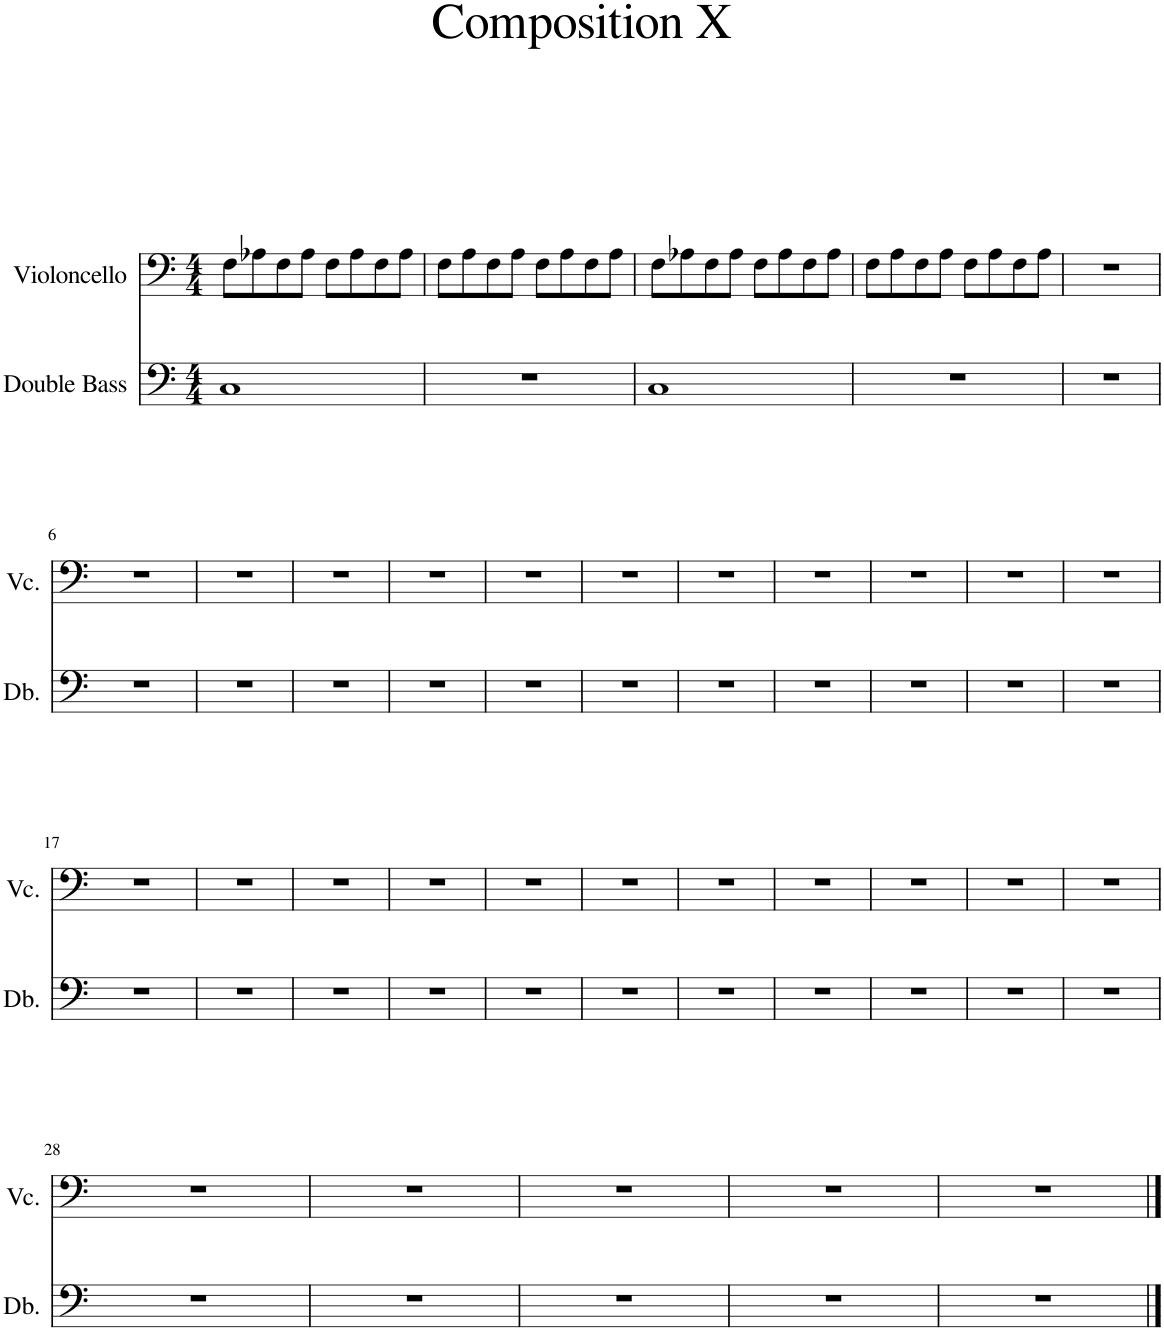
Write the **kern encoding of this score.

**kern	**kern
*part2	*part1
*staff2	*staff1
*I"Double Bass	*I"Violoncello
*I'Db.	*I'Vc.
*clefF4	*clefF4
*Trd7c12	*
*k[]	*k[]
*M4/4	*M4/4
=1	=1
1C	8F\L
.	8A-X\
.	8F\
.	8A-\J
.	8F\L
.	8A-\
.	8F\
.	8A-\J
=2	=2
1r	8F\L
.	8A\
.	8F\
.	8A\J
.	8F\L
.	8A\
.	8F\
.	8A\J
=3	=3
1C	8F\L
.	8A-X\
.	8F\
.	8A-\J
.	8F\L
.	8A-\
.	8F\
.	8A-\J
=4	=4
1r	8F\L
.	8A\
.	8F\
.	8A\J
.	8F\L
.	8A\
.	8F\
.	8A\J
=5	=5
1r	1r
!!LO:LB:g=z
=6	=6
1r	1r
=7	=7
1r	1r
=8	=8
1r	1r
=9	=9
1r	1r
=10	=10
1r	1r
=11	=11
1r	1r
=12	=12
1r	1r
=13	=13
1r	1r
=14	=14
1r	1r
=15	=15
1r	1r
=16	=16
1r	1r
!!LO:LB:g=z
=17	=17
1r	1r
=18	=18
1r	1r
=19	=19
1r	1r
=20	=20
1r	1r
=21	=21
1r	1r
=22	=22
1r	1r
=23	=23
1r	1r
=24	=24
1r	1r
=25	=25
1r	1r
=26	=26
1r	1r
=27	=27
1r	1r
!!LO:LB:g=z
=28	=28
1r	1r
=29	=29
1r	1r
=30	=30
1r	1r
=31	=31
1r	1r
=32	=32
1r	1r
==	==
*-	*-
